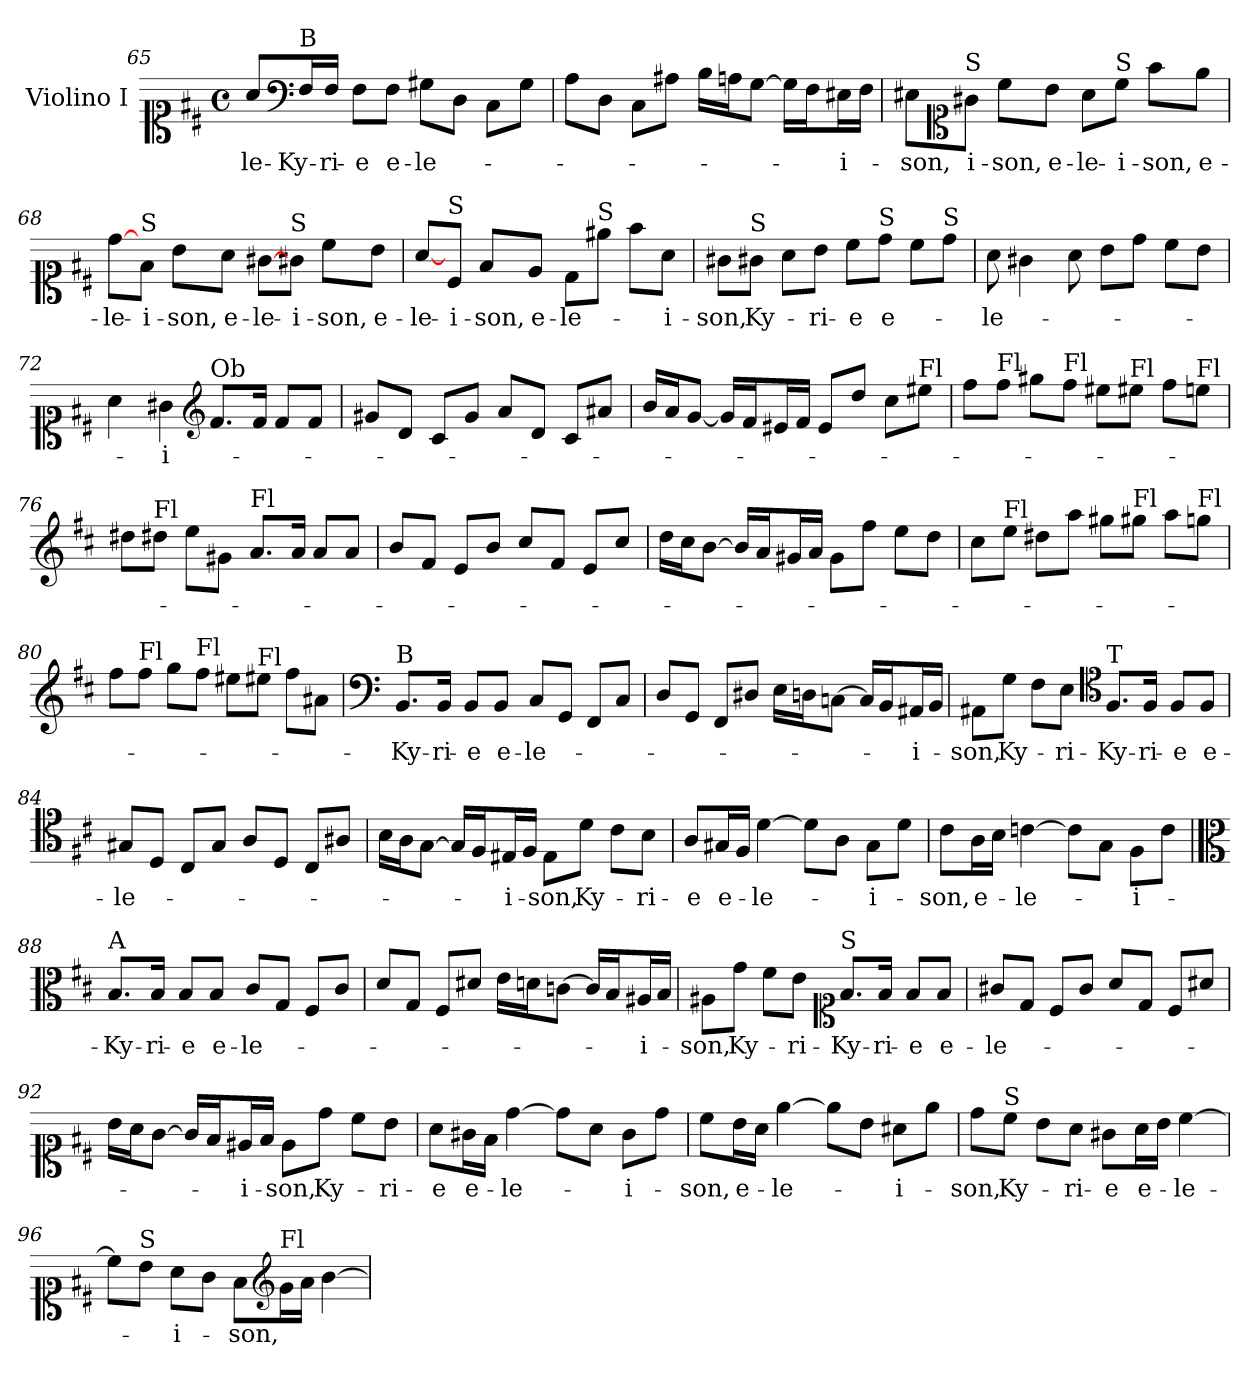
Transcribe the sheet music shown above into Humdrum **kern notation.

**kern	**text
*part1	*part1
*staff1	*staff1
*I"Violino I	*
*I'Vln. I	*
*clefC1	*
*k[f#c#]	*
*M4/4	*
*met(c)	*
=65	=65
8a/L	-le-
*clefF4	*
!LO:TX:a:t=B	!
16F#/L	Ky-
16F#/JJ	-ri-
8F#\L	-e
8F#\J	e-
8G#X\L	-le-
8D\J	.
8C#\L	.
8G#\J	.
=66	=66
8A\L	.
8D\J	.
8C#\L	.
8A#X\J	.
16B\LL	.
16An\J	.
[8G\J	.
16G\LL]	.
16F#\J	.
16E#X\L	-i-
16F#\JJ	.
=67	=67
8E#X\L	-son,
*clefC1	*
!LO:TX:a:t=S	!
8g#X\J	-i-
8cc#\L	-son,
8b\J	e-
8a\L	-le-
!LO:TX:a:t=S	!
8cc#\J	-i-
8ff#\L	-son,
8ee\J	e-
=68	=68
[8dd\L	-le-
!LO:TX:a:t=S	!
8f#\J	-i-
8b\L	-son,
8a\J	e-
[8g#X\L	-le-
!LO:TX:a:t=S	!
8g#X\J	-i-
8cc#\L	-son,
8b\J	e-
=69	=69
[8a/L	-le-
!LO:TX:a:t=S	!
8c#/J	-i-
8f#/L	-son,
8e/J	e-
8d\L	-le-
!LO:TX:a:t=S	!
8ee#X\J	.
8ff#\L	.
8a\J	-i-
=70	=70
8g#X\L	-son,
!LO:TX:a:t=S	!
8g#X\J	Ky-
8a\L	.
8b\J	-ri-
8cc#\L	-e
!LO:TX:a:t=S	!
8dd\J	e-
8cc#\L	.
!LO:TX:a:t=S	!
8dd\J	.
=71	=71
8a	-le-
4g#X	.
8a	.
8b\L	.
8dd\J	.
8cc#\L	.
8b\J	.
=72	=72
4a	.
4g#X	-i-
*clefG2	*
!LO:TX:a:t=Ob	!
8.f#/L	.
16f#/Jk	.
8f#/L	.
8f#/J	.
=73	=73
8g#X/L	.
8d/J	.
8c#/L	.
8g#/J	.
8a/L	.
8d/J	.
8c#/L	.
8a#X/J	.
=74	=74
16b/LL	.
16a/J	.
[8g/J	.
16g/LL]	.
16f#/J	.
16e#X/L	.
16f#/JJ	.
8e#/L	.
8dd/J	.
8cc#\L	.
!LO:TX:a:t=Fl	!
8ee#X\J	.
=75	=75
8ff#\L	.
!LO:TX:a:t=Fl	!
8ff#\J	.
8gg#X\L	.
!LO:TX:a:t=Fl	!
8ff#\J	.
8ee#X\L	.
!LO:TX:a:t=Fl	!
8ee#X\J	.
8ff#\L	.
!LO:TX:a:t=Fl	!
8een\J	.
=76	=76
8dd#X\L	.
!LO:TX:a:t=Fl	!
8dd#X\J	.
8ee\L	.
8g#X\J	.
!LO:TX:a:t=Fl	!
8.a/L	.
16a/Jk	.
8a/L	.
8a/J	.
=77	=77
8b/L	.
8f#/J	.
8e/L	.
8b/J	.
8cc#/L	.
8f#/J	.
8e/L	.
8cc#/J	.
=78	=78
16dd\LL	.
16cc#\J	.
[8b\J	.
16b/LL]	.
16a/J	.
16g#X/L	.
16a/JJ	.
8g#\L	.
8ff#\J	.
8ee\L	.
8dd\J	.
=79	=79
8cc#\L	.
!LO:TX:a:t=Fl	!
8ee\J	.
8dd#X\L	.
8aa\J	.
8gg#X\L	.
!LO:TX:a:t=Fl	!
8gg#X\J	.
8aa\L	.
!LO:TX:a:t=Fl	!
8ggn\J	.
=80	=80
8ff#\L	.
!LO:TX:a:t=Fl	!
8ff#\J	.
8gg\L	.
!LO:TX:a:t=Fl	!
8ff#\J	.
8ee#X\L	.
!LO:TX:a:t=Fl	!
8ee#X\J	.
8ff#\L	.
8a#X\J	.
=81	=81
*clefF4	*
!LO:TX:a:t=B	!
8.BB/L	Ky-
16BB/Jk	-ri-
8BB/L	-e
8BB/J	e-
8C#/L	-le-
8GG/J	.
8FF#/L	.
8C#/J	.
=82	=82
8D/L	.
8GG/J	.
8FF#/L	.
8D#X/J	.
16E\LL	.
16Dn\J	.
[8Cn\J	.
16C/LL]	.
16BB/J	.
16AA#X/L	-i-
16BB/JJ	.
=83	=83
8AA#X\L	-son,
8G\J	Ky-
8F#\L	.
8E\J	-ri-
*clefC4	*
!LO:TX:a:t=T	!
8.F#/L	Ky-
16F#/Jk	-ri-
8F#/L	-e
8F#/J	e-
=84	=84
8G#X/L	-le-
8D/J	.
8C#/L	.
8G#/J	.
8A/L	.
8D/J	.
8C#/L	.
8A#X/J	.
=85	=85
16B\LL	.
16A\J	.
[8G\J	.
16G/LL]	.
16F#/J	.
16E#X/L	-i-
16F#/JJ	.
8E#\L	-son,
8d\J	Ky-
8c#\L	.
8B\J	-ri-
=86	=86
8A/L	-e
16G#X/L	e-
16F#/JJ	.
[4d	-le-
8d\L]	.
8A\J	.
8G#\L	-i-
8d\J	.
=87	=87
8c#\L	-son,
16A\L	e-
16B\JJ	.
[4cn	-le-
8c\L]	.
8G\J	.
8F#\L	-i-
8c\J	.
=88	=88
*clefC3	*
!LO:TX:a:t=A	!
8.B/L	Ky-
16B/Jk	-ri-
8B/L	-e
8B/J	e-
8c#/L	-le-
8G/J	.
8F#/L	.
8c#/J	.
=89	=89
8d/L	.
8G/J	.
8F#/L	.
8d#X/J	.
16e\LL	.
16dn\J	.
[8cn\J	.
16c/LL]	.
16B/J	.
16A#X/L	-i-
16B/JJ	.
=90	=90
8A#X\L	-son,
8g\J	Ky-
8f#\L	.
8e\J	-ri-
*clefC1	*
!LO:TX:a:t=S	!
8.f#/L	Ky-
16f#/Jk	-ri-
8f#/L	-e
8f#/J	e-
=91	=91
8g#X/L	-le-
8d/J	.
8c#/L	.
8g#/J	.
8a/L	.
8d/J	.
8c#/L	.
8a#X/J	.
=92	=92
16b\LL	.
16a\J	.
[8g\J	.
16g/LL]	.
16f#/J	.
16e#X/L	-i-
16f#/JJ	.
8e#\L	-son,
8dd\J	Ky-
8cc#\L	.
8b\J	-ri-
=93	=93
8a\L	-e
16g#X\L	e-
16f#\JJ	.
[4dd	-le-
8dd\L]	.
8a\J	.
8g#\L	-i-
8dd\J	.
=94	=94
8cc#\L	-son,
16b\L	e-
16a\JJ	.
[4ee	-le-
8ee\L]	.
8b\J	.
8a#X\L	-i-
8ee\J	.
=95	=95
8dd\L	-son,
!LO:TX:a:t=S	!
8cc#\J	Ky-
8b\L	.
8a\J	-ri-
8g#X\L	-e
16a\L	e-
16b\JJ	.
[4cc#	-le-
=96	=96
8cc#\L]	.
!LO:TX:a:t=S	!
8b\J	.
8a\L	-i-
8g\J	.
8f#\L	-son,
*clefG2	*
!LO:TX:a:t=Fl	!
16g\L	.
16a\JJ	.
[4b	.
=	=
*-	*-
